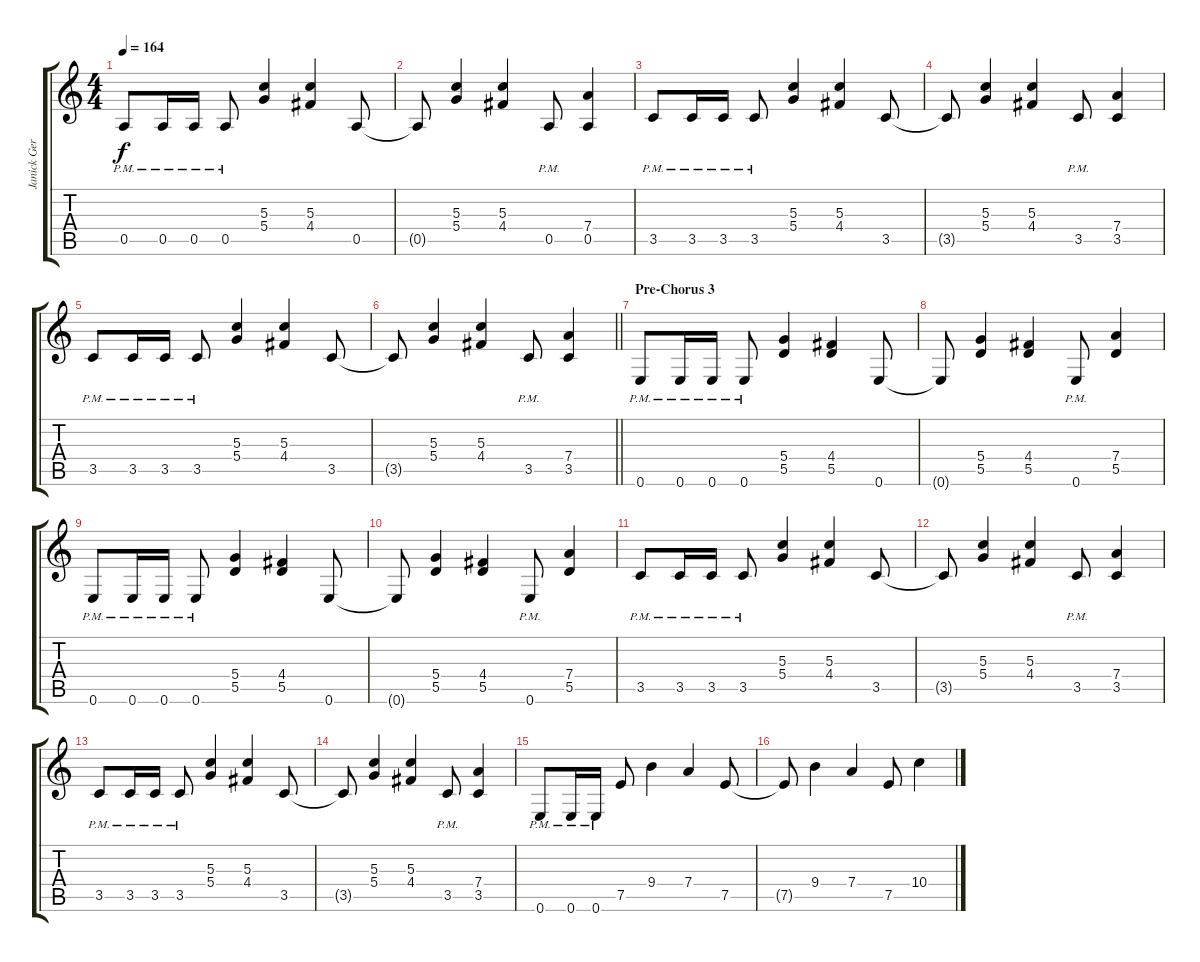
\track ("Janick Gers" "Janick Ger") {instrument distortionguitar}
\staff {score tabs}
\tuning (E4 B3 G3 D3 A2 E2) {hide}
\ts (4 4)
\tempo 164
\clef g2
\ks c
0.5{pm}.8{dy f} 0.5{pm}.16 0.5{pm}.16 0.5{pm}.8 (5.3 5.4).4 (5.3 4.4).4 0.5.8 |
0.5{t}.8 (5.3 5.4).4 (5.3 4.4).4 0.5{pm}.8 (7.4 0.5).4 |
3.5{pm}.8 3.5{pm}.16 3.5{pm}.16 3.5{pm}.8 (5.3 5.4).4 (5.3 4.4).4 3.5.8 |
3.5{t}.8 (5.3 5.4).4 (5.3 4.4).4 3.5{pm}.8 (7.4 3.5).4 |
3.5{pm}.8 3.5{pm}.16 3.5{pm}.16 3.5{pm}.8 (5.3 5.4).4 (5.3 4.4).4 3.5.8 |
\barLineRight lightlight
3.5{t}.8 (5.3 5.4).4 (5.3 4.4).4 3.5{pm}.8 (7.4 3.5).4 |
\section ("" "Pre-Chorus 3")
0.6{pm}.8 0.6{pm}.16 0.6{pm}.16 0.6{pm}.8 (5.4 5.5).4 (4.4 5.5).4 0.6.8 |
0.6{t}.8 (5.4 5.5).4 (4.4 5.5).4 0.6{pm}.8 (7.4 5.5).4 |
0.6{pm}.8 0.6{pm}.16 0.6{pm}.16 0.6{pm}.8 (5.4 5.5).4 (4.4 5.5).4 0.6.8 |
0.6{t}.8 (5.4 5.5).4 (4.4 5.5).4 0.6{pm}.8 (7.4 5.5).4 |
3.5{pm}.8 3.5{pm}.16 3.5{pm}.16 3.5{pm}.8 (5.3 5.4).4 (5.3 4.4).4 3.5.8 |
3.5{t}.8 (5.3 5.4).4 (5.3 4.4).4 3.5{pm}.8 (7.4 3.5).4 |
3.5{pm}.8 3.5{pm}.16 3.5{pm}.16 3.5{pm}.8 (5.3 5.4).4 (5.3 4.4).4 3.5.8 |
3.5{t}.8 (5.3 5.4).4 (5.3 4.4).4 3.5{pm}.8 (7.4 3.5).4 |
0.6{pm}.8 0.6{pm}.16 0.6{pm}.16 7.5.8 9.4.4 7.4.4 7.5.8 |
7.5{t}.8 9.4.4 7.4.4 7.5.8 10.4.4
